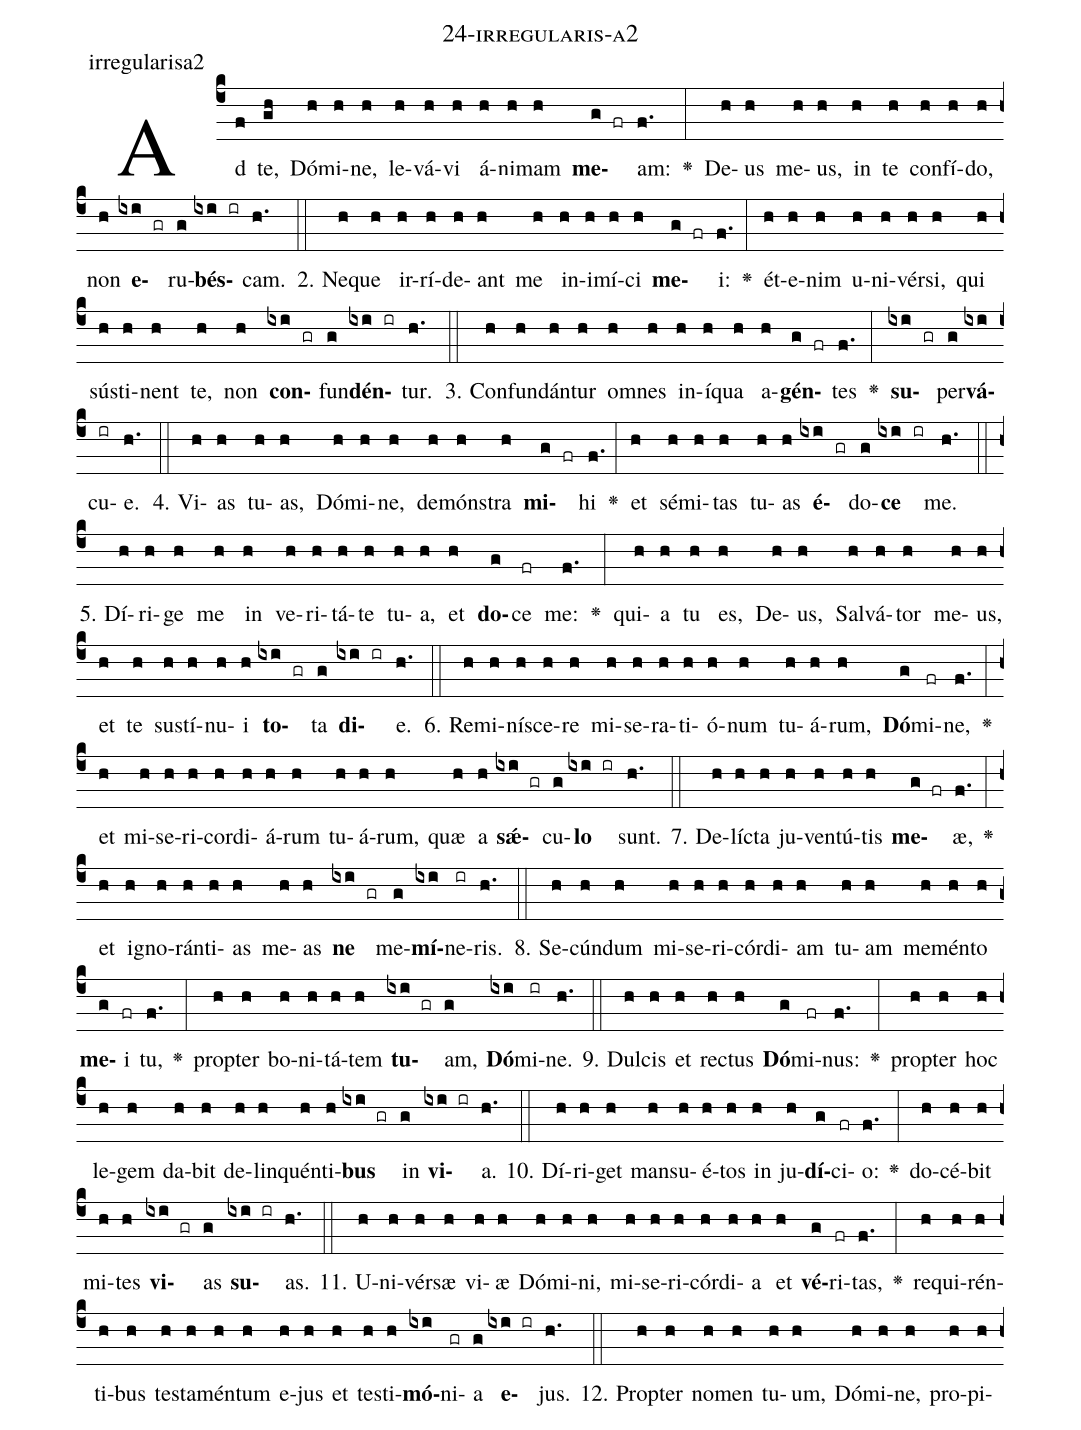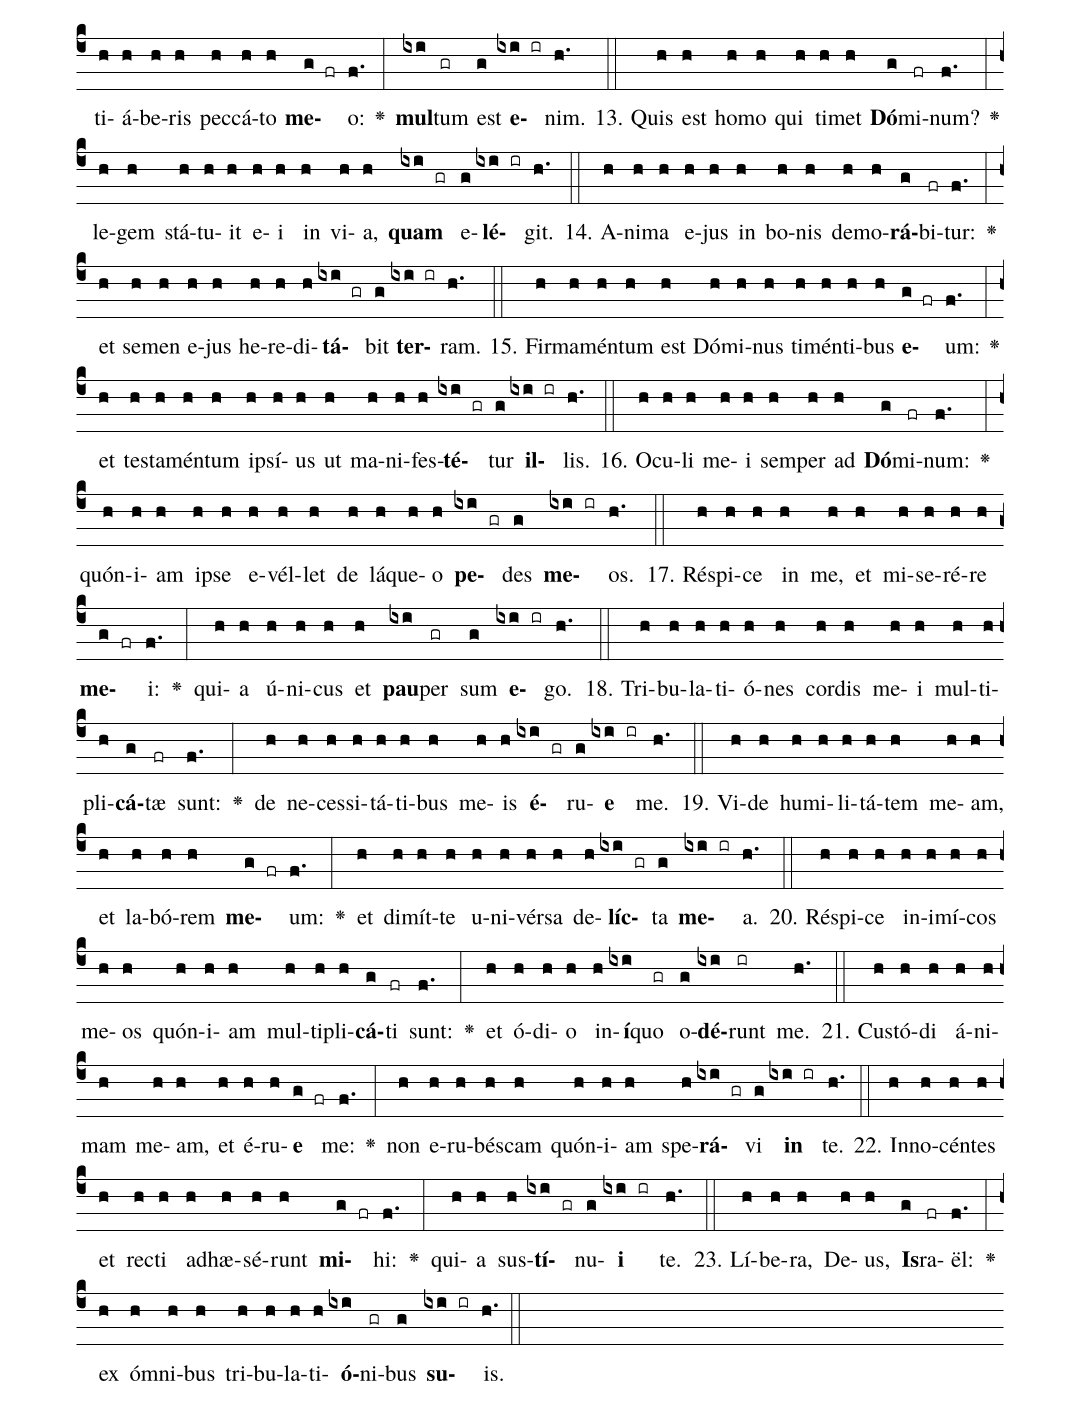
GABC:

name: 24-irregularis-a2;
annotation: irregularisa2;
%%
(c4)Ad(f) te,(gh) Dó(h)mi(h)ne,(h) le(h)vá(h)vi(h) á(h)ni(h)mam(h) <b>me</b>(g fr)am:(f.) <v>\greheightstar</v>(:) De(h)us(h) me(h)us,(h) in(h) te(h) con(h)fí(h)do,(h) non(h) <b>e</b>(ixi gr)ru(g)<b>bés</b>(ixi ir)cam.(h.) (::)
2. Ne(h)que(h) ir(h)rí(h)de(h)ant(h) me(h) in(h)i(h)mí(h)ci(h) <b>me</b>(g fr)i:(f.) <v>\greheightstar</v>(:) ét(h)e(h)nim(h) u(h)ni(h)vér(h)si,(h) qui(h) sús(h)ti(h)nent(h) te,(h) non(h) <b>con</b>(ixi gr)fun(g)<b>dén</b>(ixi ir)tur.(h.) (::)
3. Con(h)fun(h)dán(h)tur(h) om(h)nes(h) in(h)í(h)qua(h) a(h)<b>gén</b>(g fr)tes(f.) <v>\greheightstar</v>(:) <b>su</b>(ixi gr)per(g)<b>vá</b>(ixi)cu(ir)e.(h.) (::)
4. Vi(h)as(h) tu(h)as,(h) Dó(h)mi(h)ne,(h) de(h)móns(h)tra(h) <b>mi</b>(g fr)hi(f.) <v>\greheightstar</v>(:) et(h) sé(h)mi(h)tas(h) tu(h)as(h) <b>é</b>(ixi gr)do(g)<b>ce</b>(ixi ir) me.(h.) (::)
5. Dí(h)ri(h)ge(h) me(h) in(h) ve(h)ri(h)tá(h)te(h) tu(h)a,(h) et(h) <b>do</b>(g)ce(fr) me:(f.) <v>\greheightstar</v>(:) qui(h)a(h) tu(h) es,(h) De(h)us,(h) Sal(h)vá(h)tor(h) me(h)us,(h) et(h) te(h) sus(h)tí(h)nu(h)i(h) <b>to</b>(ixi gr)ta(g) <b>di</b>(ixi ir)e.(h.) (::)
6. Re(h)mi(h)ní(h)sce(h)re(h) mi(h)se(h)ra(h)ti(h)ó(h)num(h) tu(h)á(h)rum,(h) <b>Dó</b>(g)mi(fr)ne,(f.) <v>\greheightstar</v>(:) et(h) mi(h)se(h)ri(h)cor(h)di(h)á(h)rum(h) tu(h)á(h)rum,(h) quæ(h) a(h) <b>sǽ</b>(ixi gr)cu(g)<b>lo</b>(ixi ir) sunt.(h.) (::)
7. De(h)líc(h)ta(h) ju(h)ven(h)tú(h)tis(h) <b>me</b>(g fr)æ,(f.) <v>\greheightstar</v>(:) et(h) i(h)gno(h)rán(h)ti(h)as(h) me(h)as(h) <b>ne</b>(ixi gr) me(g)<b>mí</b>(ixi)ne(ir)ris.(h.) (::)
8. Se(h)cún(h)dum(h) mi(h)se(h)ri(h)cór(h)di(h)am(h) tu(h)am(h) me(h)mén(h)to(h) <b>me</b>(g)i(fr) tu,(f.) <v>\greheightstar</v>(:) prop(h)ter(h) bo(h)ni(h)tá(h)tem(h) <b>tu</b>(ixi gr)am,(g) <b>Dó</b>(ixi)mi(ir)ne.(h.) (::)
9. Dul(h)cis(h) et(h) rec(h)tus(h) <b>Dó</b>(g)mi(fr)nus:(f.) <v>\greheightstar</v>(:) prop(h)ter(h) hoc(h) le(h)gem(h) da(h)bit(h) de(h)lin(h)quén(h)ti(h)<b>bus</b>(ixi gr) in(g) <b>vi</b>(ixi ir)a.(h.) (::)
10. Dí(h)ri(h)get(h) man(h)su(h)é(h)tos(h) in(h) ju(h)<b>dí</b>(g)ci(fr)o:(f.) <v>\greheightstar</v>(:) do(h)cé(h)bit(h) mi(h)tes(h) <b>vi</b>(ixi gr)as(g) <b>su</b>(ixi ir)as.(h.) (::)
11. U(h)ni(h)vér(h)sæ(h) vi(h)æ(h) Dó(h)mi(h)ni,(h) mi(h)se(h)ri(h)cór(h)di(h)a(h) et(h) <b>vé</b>(g)ri(fr)tas,(f.) <v>\greheightstar</v>(:) re(h)qui(h)rén(h)ti(h)bus(h) tes(h)ta(h)mén(h)tum(h) e(h)jus(h) et(h) tes(h)ti(h)<b>mó</b>(ixi)ni(gr)a(g) <b>e</b>(ixi ir)jus.(h.) (::)
12. Prop(h)ter(h) no(h)men(h) tu(h)um,(h) Dó(h)mi(h)ne,(h) pro(h)pi(h)ti(h)á(h)be(h)ris(h) pec(h)cá(h)to(h) <b>me</b>(g fr)o:(f.) <v>\greheightstar</v>(:) <b>mul</b>(ixi)tum(gr) est(g) <b>e</b>(ixi ir)nim.(h.) (::)
13. Quis(h) est(h) ho(h)mo(h) qui(h) ti(h)met(h) <b>Dó</b>(g)mi(fr)num?(f.) <v>\greheightstar</v>(:) le(h)gem(h) stá(h)tu(h)it(h) e(h)i(h) in(h) vi(h)a,(h) <b>quam</b>(ixi gr) e(g)<b>lé</b>(ixi ir)git.(h.) (::)
14. A(h)ni(h)ma(h) e(h)jus(h) in(h) bo(h)nis(h) de(h)mo(h)<b>rá</b>(g)bi(fr)tur:(f.) <v>\greheightstar</v>(:) et(h) se(h)men(h) e(h)jus(h) he(h)re(h)di(h)<b>tá</b>(ixi gr)bit(g) <b>ter</b>(ixi ir)ram.(h.) (::)
15. Fir(h)ma(h)mén(h)tum(h) est(h) Dó(h)mi(h)nus(h) ti(h)mén(h)ti(h)bus(h) <b>e</b>(g fr)um:(f.) <v>\greheightstar</v>(:) et(h) tes(h)ta(h)mén(h)tum(h) ip(h)sí(h)us(h) ut(h) ma(h)ni(h)fes(h)<b>té</b>(ixi gr)tur(g) <b>il</b>(ixi ir)lis.(h.) (::)
16. O(h)cu(h)li(h) me(h)i(h) sem(h)per(h) ad(h) <b>Dó</b>(g)mi(fr)num:(f.) <v>\greheightstar</v>(:) quón(h)i(h)am(h) ip(h)se(h) e(h)vél(h)let(h) de(h) lá(h)que(h)o(h) <b>pe</b>(ixi gr)des(g) <b>me</b>(ixi ir)os.(h.) (::)
17. Ré(h)spi(h)ce(h) in(h) me,(h) et(h) mi(h)se(h)ré(h)re(h) <b>me</b>(g fr)i:(f.) <v>\greheightstar</v>(:) qui(h)a(h) ú(h)ni(h)cus(h) et(h) <b>pau</b>(ixi)per(gr) sum(g) <b>e</b>(ixi ir)go.(h.) (::)
18. Tri(h)bu(h)la(h)ti(h)ó(h)nes(h) cor(h)dis(h) me(h)i(h) mul(h)ti(h)pli(h)<b>cá</b>(g)tæ(fr) sunt:(f.) <v>\greheightstar</v>(:) de(h) ne(h)ces(h)si(h)tá(h)ti(h)bus(h) me(h)is(h) <b>é</b>(ixi gr)ru(g)<b>e</b>(ixi ir) me.(h.) (::)
19. Vi(h)de(h) hu(h)mi(h)li(h)tá(h)tem(h) me(h)am,(h) et(h) la(h)bó(h)rem(h) <b>me</b>(g fr)um:(f.) <v>\greheightstar</v>(:) et(h) di(h)mít(h)te(h) u(h)ni(h)vér(h)sa(h) de(h)<b>líc</b>(ixi gr)ta(g) <b>me</b>(ixi ir)a.(h.) (::)
20. Ré(h)spi(h)ce(h) in(h)i(h)mí(h)cos(h) me(h)os(h) quón(h)i(h)am(h) mul(h)ti(h)pli(h)<b>cá</b>(g)ti(fr) sunt:(f.) <v>\greheightstar</v>(:) et(h) ó(h)di(h)o(h) in(h)<b>í</b>(ixi)quo(gr) o(g)<b>dé</b>(ixi)runt(ir) me.(h.) (::)
21. Cus(h)tó(h)di(h) á(h)ni(h)mam(h) me(h)am,(h) et(h) é(h)ru(h)<b>e</b>(g fr) me:(f.) <v>\greheightstar</v>(:) non(h) e(h)ru(h)bés(h)cam(h) quón(h)i(h)am(h) spe(h)<b>rá</b>(ixi gr)vi(g) <b>in</b>(ixi ir) te.(h.) (::)
22. In(h)no(h)cén(h)tes(h) et(h) rec(h)ti(h) ad(h)hæ(h)sé(h)runt(h) <b>mi</b>(g fr)hi:(f.) <v>\greheightstar</v>(:) qui(h)a(h) sus(h)<b>tí</b>(ixi gr)nu(g)<b>i</b>(ixi ir) te.(h.) (::)
23. Lí(h)be(h)ra,(h) De(h)us,(h) <b>Is</b>(g)ra(fr)ël:(f.) <v>\greheightstar</v>(:) ex(h) óm(h)ni(h)bus(h) tri(h)bu(h)la(h)ti(h)<b>ó</b>(ixi)ni(gr)bus(g) <b>su</b>(ixi ir)is.(h.) (::)
